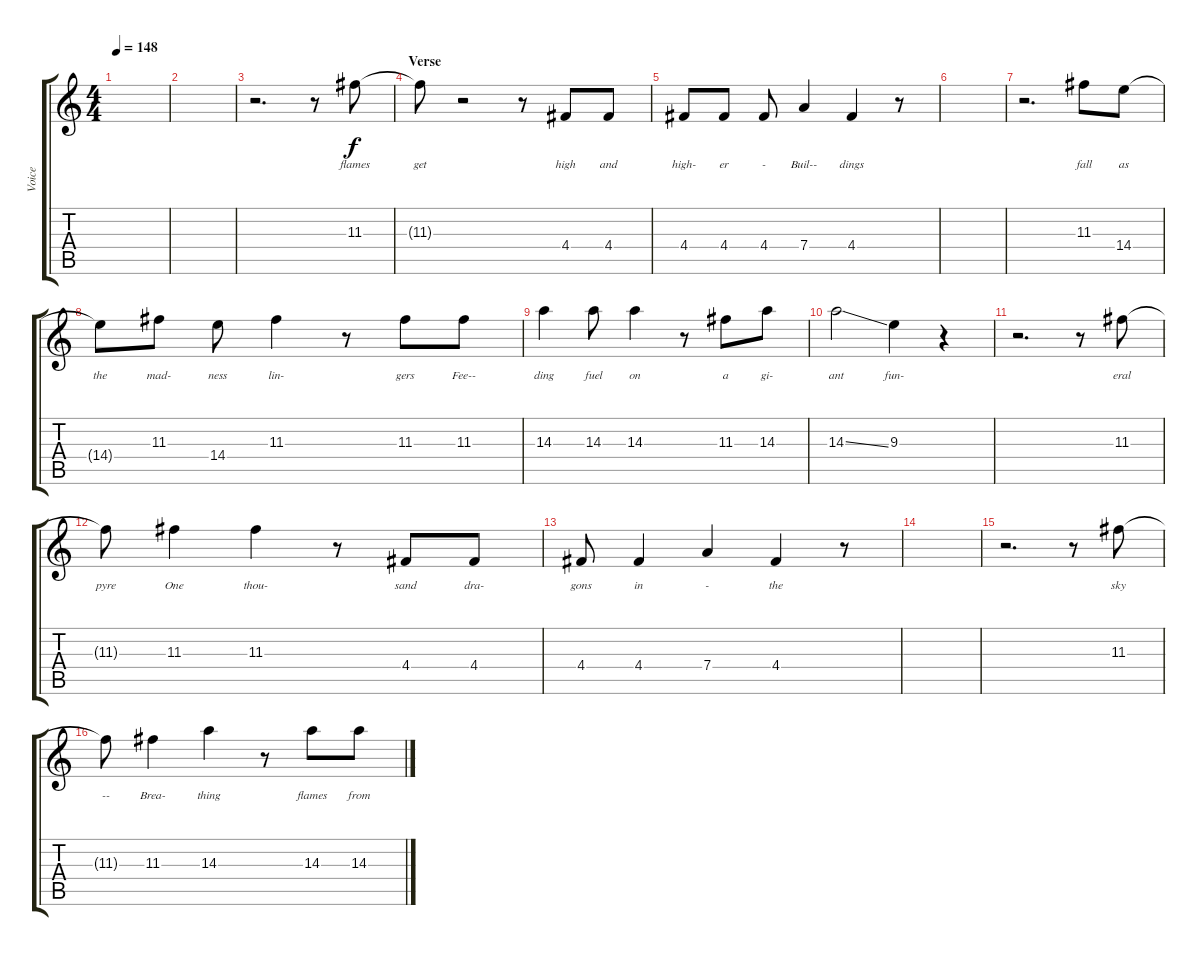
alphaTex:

\track ("Voice" "Voice") {instrument electricguitarclean}
\staff {score tabs}
\tuning (E4 B3 G3 D3 A2 E2) {hide}
\ts (4 4)
\tempo 148
\clef g2
\ks c
|
|
r.2{d} r.8 11.3.8{lyrics (0 "flames") lyrics (1 "") lyrics (2 "") lyrics (3 "") lyrics (4 "")} |
\section ("" "Verse")
11.3{t}.8{lyrics (0 "get") lyrics (1 "") lyrics (2 "") lyrics (3 "") lyrics (4 "")} r.2 r.8 4.4.8{lyrics (0 "high") lyrics (1 "") lyrics (2 "") lyrics (3 "") lyrics (4 "")} 4.4.8{lyrics (0 "and") lyrics (1 "") lyrics (2 "") lyrics (3 "") lyrics (4 "")} |
4.4.8{lyrics (0 "high-") lyrics (1 "") lyrics (2 "") lyrics (3 "") lyrics (4 "")} 4.4.8{lyrics (0 "er") lyrics (1 "") lyrics (2 "") lyrics (3 "") lyrics (4 "")} 4.4.8{lyrics (0 "-") lyrics (1 "") lyrics (2 "") lyrics (3 "") lyrics (4 "")} 7.4.4{lyrics (0 "Buil--") lyrics (1 "") lyrics (2 "") lyrics (3 "") lyrics (4 "")} 4.4.4{lyrics (0 "dings") lyrics (1 "") lyrics (2 "") lyrics (3 "") lyrics (4 "")} r.8 |
|
r.2{d} 11.3.8{lyrics (0 "fall") lyrics (1 "") lyrics (2 "") lyrics (3 "") lyrics (4 "")} 14.4.8{lyrics (0 "as") lyrics (1 "") lyrics (2 "") lyrics (3 "") lyrics (4 "")} |
14.4{t}.8{lyrics (0 "the") lyrics (1 "") lyrics (2 "") lyrics (3 "") lyrics (4 "")} 11.3.8{lyrics (0 "mad-") lyrics (1 "") lyrics (2 "") lyrics (3 "") lyrics (4 "")} 14.4.8{lyrics (0 "ness") lyrics (1 "") lyrics (2 "") lyrics (3 "") lyrics (4 "")} 11.3.4{lyrics (0 "lin-") lyrics (1 "") lyrics (2 "") lyrics (3 "") lyrics (4 "")} r.8 11.3.8{lyrics (0 "gers") lyrics (1 "") lyrics (2 "") lyrics (3 "") lyrics (4 "")} 11.3.8{lyrics (0 "Fee--") lyrics (1 "") lyrics (2 "") lyrics (3 "") lyrics (4 "")} |
14.3.4{lyrics (0 "ding") lyrics (1 "") lyrics (2 "") lyrics (3 "") lyrics (4 "")} 14.3.8{lyrics (0 "fuel") lyrics (1 "") lyrics (2 "") lyrics (3 "") lyrics (4 "")} 14.3.4{lyrics (0 "on") lyrics (1 "") lyrics (2 "") lyrics (3 "") lyrics (4 "")} r.8 11.3.8{lyrics (0 "a") lyrics (1 "") lyrics (2 "") lyrics (3 "") lyrics (4 "")} 14.3.8{lyrics (0 "gi-") lyrics (1 "") lyrics (2 "") lyrics (3 "") lyrics (4 "")} |
14.3{ss}.2{lyrics (0 "ant") lyrics (1 "") lyrics (2 "") lyrics (3 "") lyrics (4 "")} 9.3.4{lyrics (0 "fun-") lyrics (1 "") lyrics (2 "") lyrics (3 "") lyrics (4 "")} r.4 |
r.2{d} r.8 11.3.8{lyrics (0 "eral") lyrics (1 "") lyrics (2 "") lyrics (3 "") lyrics (4 "")} |
11.3{t}.8{lyrics (0 "pyre") lyrics (1 "") lyrics (2 "") lyrics (3 "") lyrics (4 "")} 11.3.4{lyrics (0 "One") lyrics (1 "") lyrics (2 "") lyrics (3 "") lyrics (4 "")} 11.3.4{lyrics (0 "thou-") lyrics (1 "") lyrics (2 "") lyrics (3 "") lyrics (4 "")} r.8 4.4.8{lyrics (0 "sand") lyrics (1 "") lyrics (2 "") lyrics (3 "") lyrics (4 "")} 4.4.8{lyrics (0 "dra-") lyrics (1 "") lyrics (2 "") lyrics (3 "") lyrics (4 "")} |
4.4.8{lyrics (0 "gons") lyrics (1 "") lyrics (2 "") lyrics (3 "") lyrics (4 "")} 4.4.4{lyrics (0 "in") lyrics (1 "") lyrics (2 "") lyrics (3 "") lyrics (4 "")} 7.4.4{lyrics (0 "-") lyrics (1 "") lyrics (2 "") lyrics (3 "") lyrics (4 "")} 4.4.4{lyrics (0 "the") lyrics (1 "") lyrics (2 "") lyrics (3 "") lyrics (4 "")} r.8 |
|
r.2{d} r.8 11.3.8{lyrics (0 "sky") lyrics (1 "") lyrics (2 "") lyrics (3 "") lyrics (4 "")} |
11.3{t}.8{lyrics (0 "--") lyrics (1 "") lyrics (2 "") lyrics (3 "") lyrics (4 "")} 11.3.4{lyrics (0 "Brea-") lyrics (1 "") lyrics (2 "") lyrics (3 "") lyrics (4 "")} 14.3.4{lyrics (0 "thing") lyrics (1 "") lyrics (2 "") lyrics (3 "") lyrics (4 "")} r.8 14.3.8{lyrics (0 "flames") lyrics (1 "") lyrics (2 "") lyrics (3 "") lyrics (4 "")} 14.3.8{lyrics (0 "from") lyrics (1 "") lyrics (2 "") lyrics (3 "") lyrics (4 "")}
